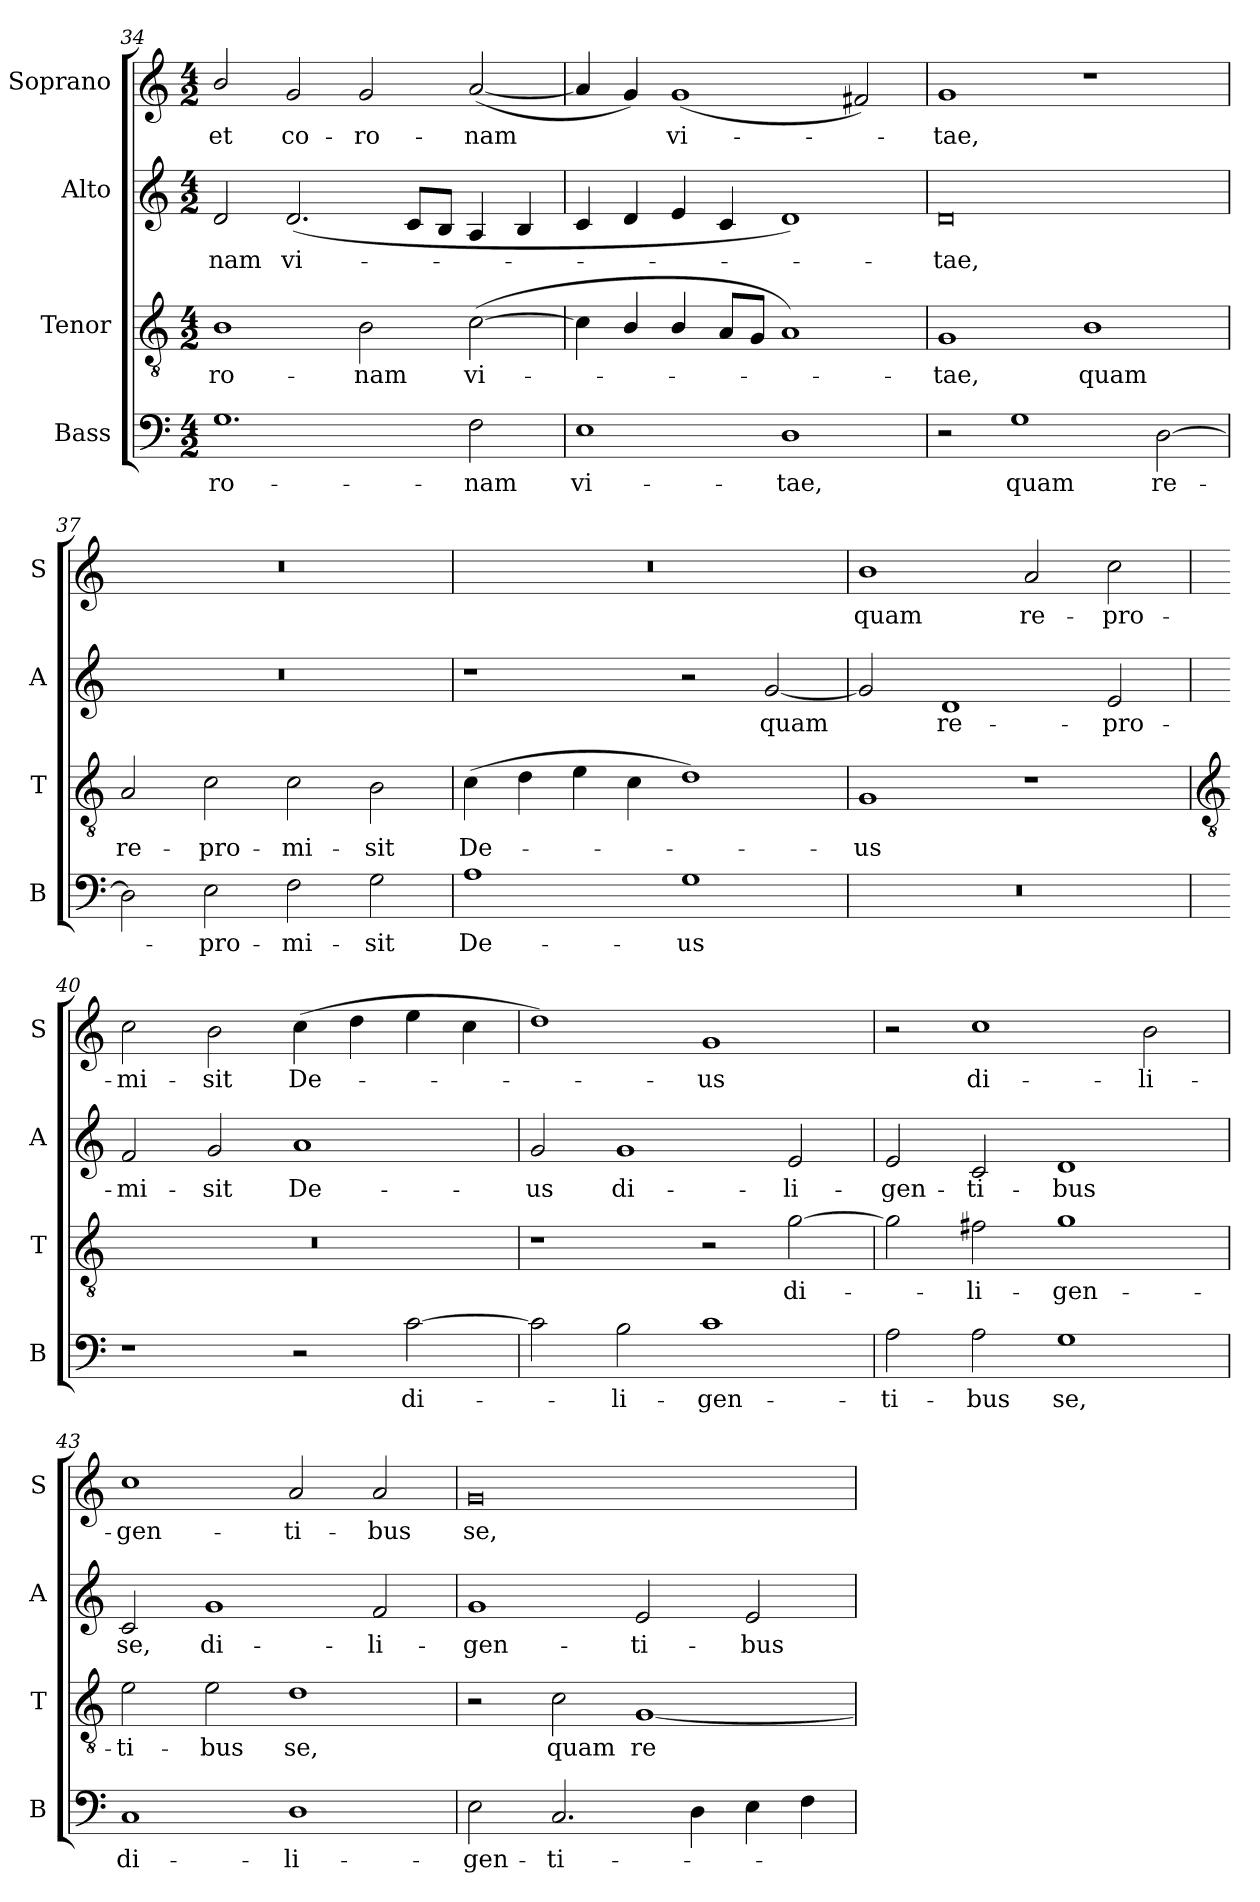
**kern	**text	**kern	**text	**kern	**text	**kern	**text
*part4	*part4	*part3	*part3	*part2	*part2	*part1	*part1
*staff4	*staff4	*staff3	*staff3	*staff2	*staff2	*staff1	*staff1
*I"Bass	*	*I"Tenor	*	*I"Alto	*	*I"Soprano	*
*I'B	*	*I'T	*	*I'A	*	*I'S	*
!!LO:LB:g=z
*clefF4	*	*clefGv2	*	*clefG2	*	*clefG2	*
*k[]	*	*k[]	*	*k[]	*	*k[]	*
*C:	*	*C:	*	*C:	*	*C:	*
*M4/2	*	*M4/2	*	*M4/2	*	*M4/2	*
=34	=34	=34	=34	=34	=34	=34	=34
!	!LO:LY:b	!	!LO:LY:b	!	!LO:LY:b	!	!LO:LY:b
1.G	-ro-	1B	-ro-	2d	-nam	2b/	-et
!	!	!	!	!	!LO:LY:b	!	!LO:LY:b
.	.	.	.	(<2.d	vi-	2g	co-
!	!	!	!LO:LY:b	!	!	!	!LO:LY:b
.	.	2B	-nam	.	.	2g	-ro-
.	.	.	.	8cL	.	.	.
.	.	.	.	8BJ	.	.	.
!	!LO:LY:b	!	!LO:LY:b	!	!	!	!LO:LY:b
2F	-nam	(<[2c	vi-	4A	.	(<[2a	-nam
.	.	.	.	4B	.	.	.
=35	=35	=35	=35	=35	=35	=35	=35
!	!LO:LY:b	!	!	!	!	!	!
1E	vi-	4c]	.	4c	.	4a]	.
.	.	4B/	.	4d	.	4g)	.
!	!	!	!	!	!	!	!LO:LY:b
.	.	4B/	.	4e	.	(<1g	vi-
.	.	8AL	.	4c	.	.	.
.	.	8GJ	.	.	.	.	.
!	!LO:LY:b	!	!	!	!	!	!
1D	-tae,	1A)	.	1d)	.	.	.
.	.	.	.	.	.	2f#X)	.
=36	=36	=36	=36	=36	=36	=36	=36
!	!	!	!LO:LY:b	!	!LO:LY:b	!	!LO:LY:b
2r	.	1G	tae,	0d	tae,	1g	tae,
!	!LO:LY:b	!	!	!	!	!	!
1G	quam	.	.	.	.	.	.
!	!	!	!LO:LY:b	!	!	!	!
.	.	1B	quam	.	.	1r	.
!	!LO:LY:b	!	!	!	!	!	!
[2D	re-	.	.	.	.	.	.
=37	=37	=37	=37	=37	=37	=37	=37
!	!	!	!LO:LY:b	!	!	!	!
2D]	.	2A	re-	0r	.	0r	.
!	!LO:LY:b	!	!LO:LY:b	!	!	!	!
2E	pro-	2c	-pro-	.	.	.	.
!	!LO:LY:b	!	!LO:LY:b	!	!	!	!
2F	-mi-	2c	-mi-	.	.	.	.
!	!LO:LY:b	!	!LO:LY:b	!	!	!	!
2G	-sit	2B	-sit	.	.	.	.
=38	=38	=38	=38	=38	=38	=38	=38
!	!LO:LY:b	!	!LO:LY:b	!	!	!	!
1A	De-	(>4c	De-	1r	.	0r	.
.	.	4d	.	.	.	.	.
.	.	4e	.	.	.	.	.
.	.	4c	.	.	.	.	.
!	!LO:LY:b	!	!	!	!	!	!
1G	-us	1d)	.	2r	.	.	.
!	!	!	!	!	!LO:LY:b	!	!
.	.	.	.	[2g	quam	.	.
=39	=39	=39	=39	=39	=39	=39	=39
!	!	!	!LO:LY:b	!	!	!	!LO:LY:b
0r	.	1G	us	2g]	.	1b	quam
!	!	!	!	!	!LO:LY:b	!	!
.	.	.	.	1d	re-	.	.
!	!	!	!	!	!	!	!LO:LY:b
.	.	1r	.	.	.	2a	re-
!	!	!	!	!	!LO:LY:b	!	!LO:LY:b
.	.	.	.	2e	-pro-	2cc	-pro-
!!LO:LB:g=z
=40	=40	=40	=40	=40	=40	=40	=40
*	*	*clefGv2	*	*	*	*	*
!	!	!	!	!	!LO:LY:b	!	!LO:LY:b
1r	.	0r	.	2f	-mi-	2cc	-mi-
!	!	!	!	!	!LO:LY:b	!	!LO:LY:b
.	.	.	.	2g	-sit	2b	-sit
!	!	!	!	!	!LO:LY:b	!	!LO:LY:b
2r	.	.	.	1a	De-	(>4cc	De-
.	.	.	.	.	.	4dd	.
!	!LO:LY:b	!	!	!	!	!	!
[2c	di-	.	.	.	.	4ee	.
.	.	.	.	.	.	4cc	.
=41	=41	=41	=41	=41	=41	=41	=41
!	!	!	!	!	!LO:LY:b	!	!
2c]	.	1r	.	2g	-us	1dd)	.
!	!LO:LY:b	!	!	!	!LO:LY:b	!	!
2B	li-	.	.	1g	di-	.	.
!	!LO:LY:b	!	!	!	!	!	!LO:LY:b
1c	-gen-	2r	.	.	.	1g	us
!	!	!	!LO:LY:b	!	!LO:LY:b	!	!
.	.	[2g	di-	2e	-li-	.	.
=42	=42	=42	=42	=42	=42	=42	=42
!	!LO:LY:b	!	!	!	!LO:LY:b	!	!
2A	-ti-	2g]	.	2e	-gen-	2r	.
!	!LO:LY:b	!	!LO:LY:b	!	!LO:LY:b	!	!LO:LY:b
2A	-bus	2f#X	li-	2c	-ti-	1cc	di-
!	!LO:LY:b	!	!LO:LY:b	!	!LO:LY:b	!	!
1G	se,	1g	-gen-	1d	-bus	.	.
!	!	!	!	!	!	!	!LO:LY:b
.	.	.	.	.	.	2b	-li-
=43	=43	=43	=43	=43	=43	=43	=43
!	!LO:LY:b	!	!LO:LY:b	!	!LO:LY:b	!	!LO:LY:b
1C	di-	2e	-ti-	2c	se,	1cc	-gen-
!	!	!	!LO:LY:b	!	!LO:LY:b	!	!
.	.	2e	-bus	1g	di-	.	.
!	!LO:LY:b	!	!LO:LY:b	!	!	!	!LO:LY:b
1D	-li-	1d	se,	.	.	2a	-ti-
!	!	!	!	!	!LO:LY:b	!	!LO:LY:b
.	.	.	.	2f	-li-	2a	-bus
=44	=44	=44	=44	=44	=44	=44	=44
!	!LO:LY:b	!	!	!	!LO:LY:b	!	!LO:LY:b
2E	-gen-	2r	.	1g	-gen-	0g	se,
!	!LO:LY:b	!	!LO:LY:b	!	!	!	!
2.C	-ti-	2c	quam	.	.	.	.
!	!	!	!LO:LY:b	!	!LO:LY:b	!	!
.	.	[1G	re-	2e	-ti-	.	.
4D	.	.	.	.	.	.	.
!	!	!	!	!	!LO:LY:b	!	!
4E	.	.	.	2e	-bus	.	.
4F	.	.	.	.	.	.	.
=	=	=	=	=	=	=	=
*-	*-	*-	*-	*-	*-	*-	*-
